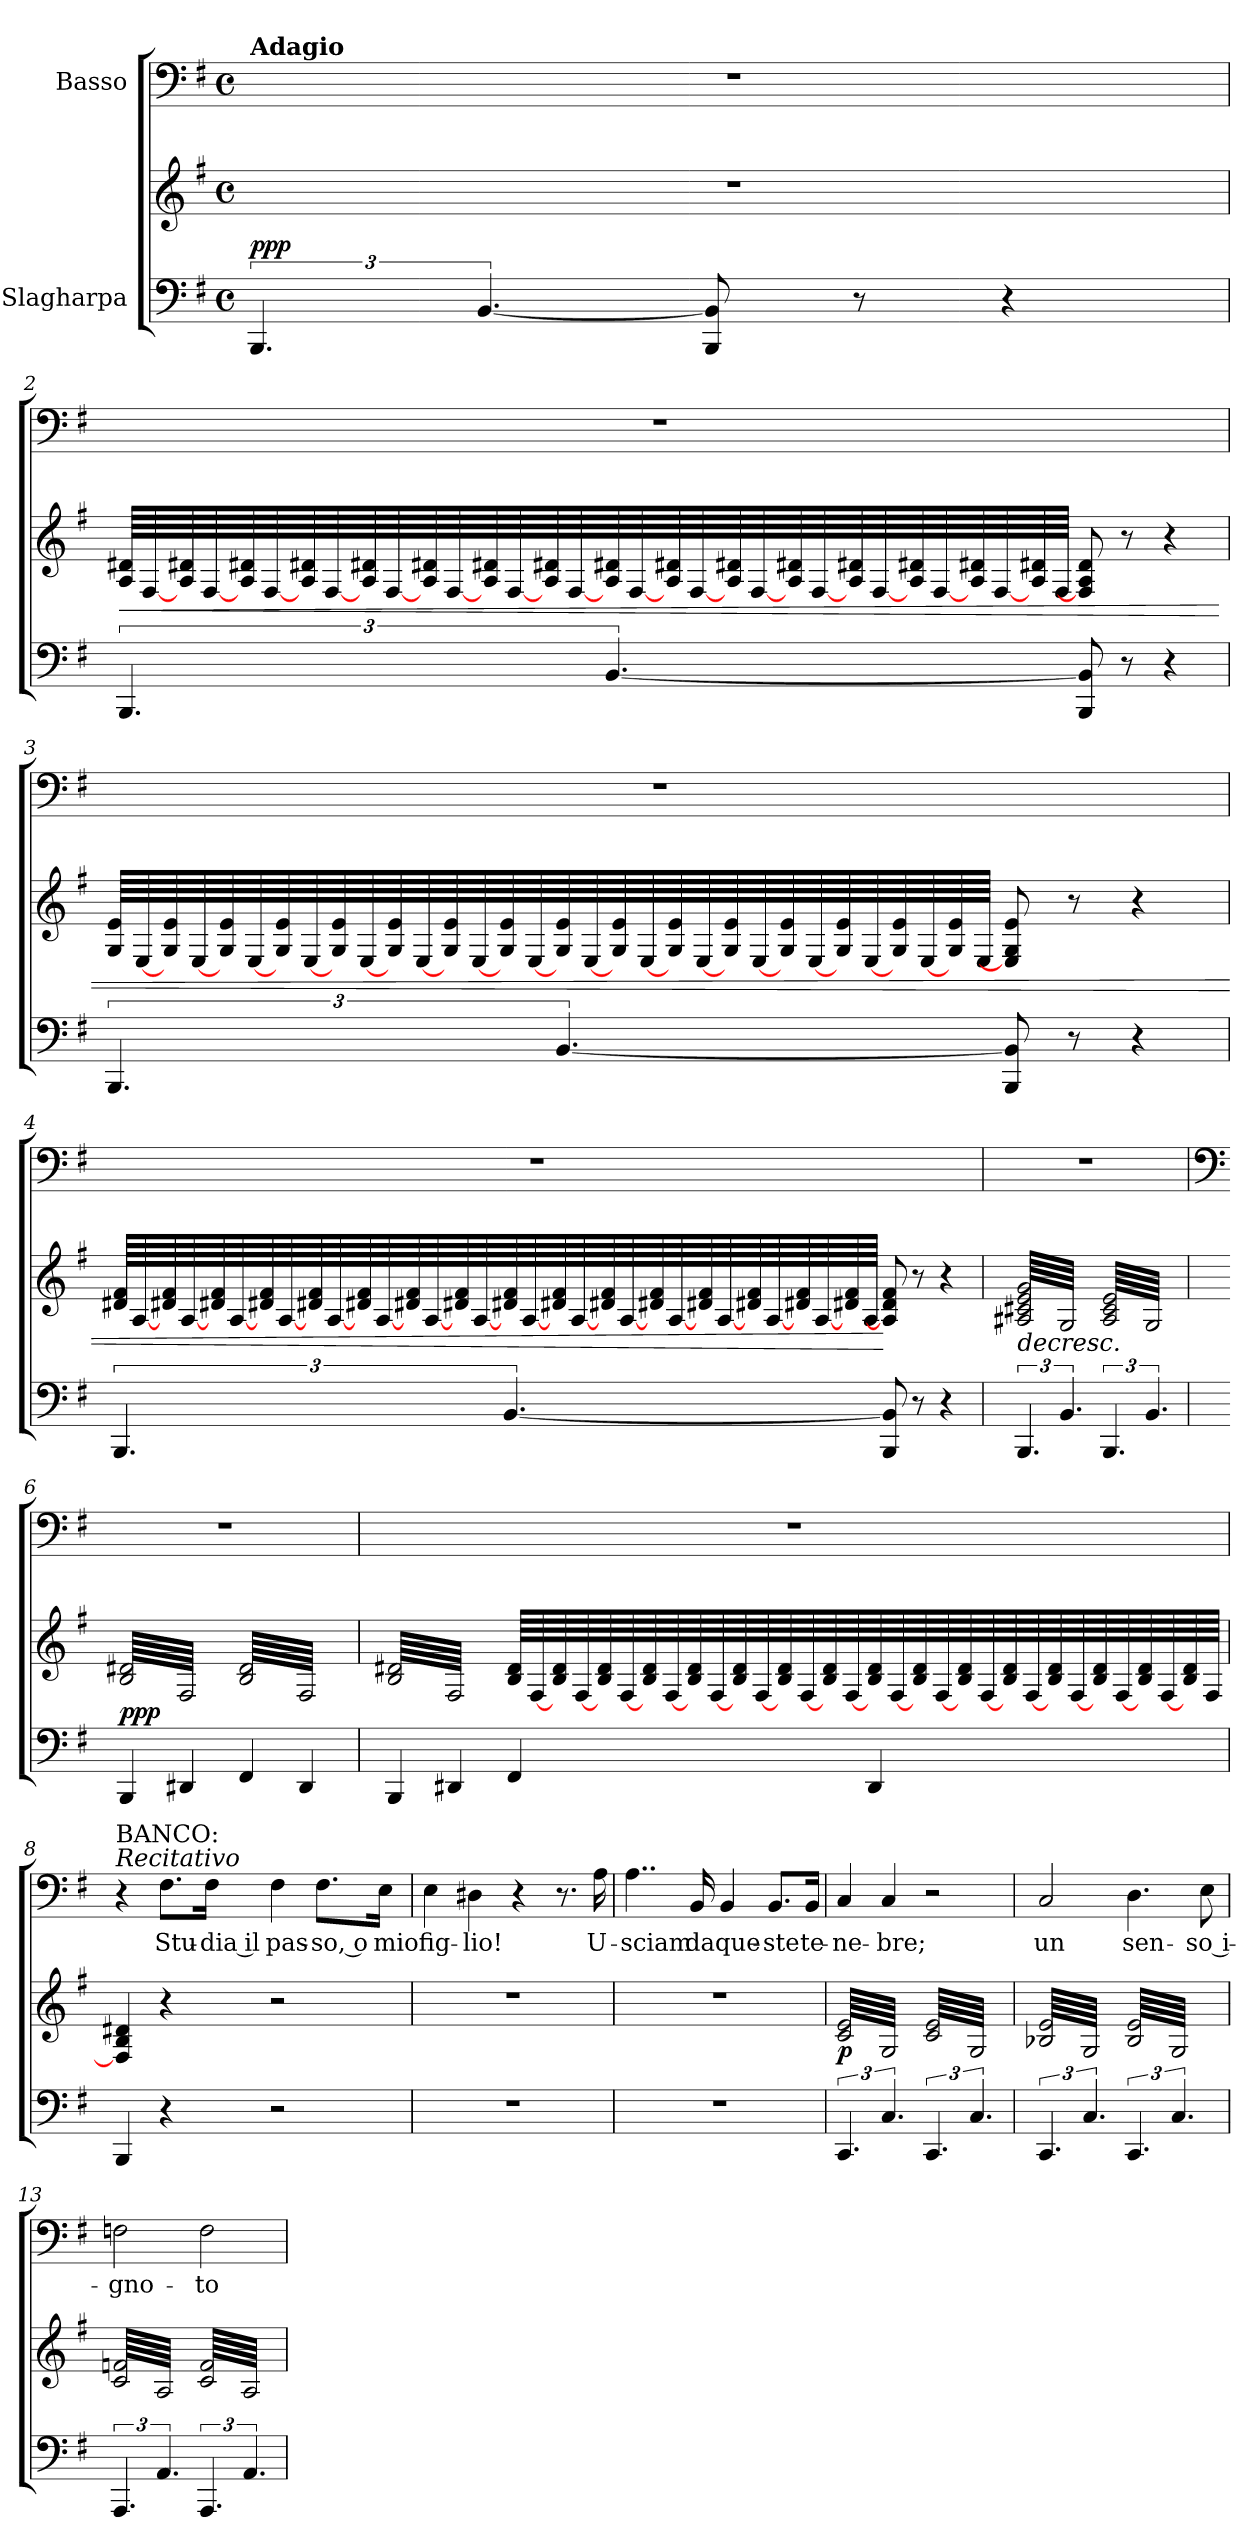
**kern	**kern	**dynam	**kern	**text
*part2	*part2	*part2	*part1	*part1
*staff3	*staff2	*staff2/3	*staff1	*staff1
*I"Slagharpa	*	*	*I"Basso	*
*clefF4	*clefG2	*	*clefF4	*
*k[f#]	*k[f#]	*	*k[f#]	*
*M4/4	*M4/4	*	*M4/4	*
*met(c)	*met(c)	*	*met(c)	*
*MM100	*MM100	*	*MM100	*
=1	=1	=1	=1	=1
!	!	!	!LO:TX:a:B:t=Adagio	!
!	!	!LO:DY:a=2	!	!
6.BBB/	1r	ppp	1r	.
[6.BB/	.	.	.	.
8BBB/ 8BB/]	.	.	.	.
8r	.	.	.	.
4r	.	.	.	.
=2	=2	=2	=2	=2
!	!	!LO:HP:b	!	!
*	*tremolo	*	*	*
6.BBB/	64A/ 64d#X/LLLL	<	1r	.
.	[64F#/	.	.	.
.	64A/ 64d#X/	.	.	.
.	[64F#/	.	.	.
.	64A/ 64d#X/	.	.	.
.	[64F#/	.	.	.
.	64A/ 64d#X/	.	.	.
.	[64F#/	.	.	.
.	64A/ 64d#X/	.	.	.
.	[64F#/	.	.	.
.	64A/ 64d#X/	.	.	.
.	[64F#/	.	.	.
.	64A/ 64d#X/	.	.	.
.	[64F#/	.	.	.
.	64A/ 64d#X/	.	.	.
.	[64F#/	.	.	.
[6.BB/	64A/ 64d#X/	.	.	.
.	[64F#/	.	.	.
.	64A/ 64d#X/	.	.	.
.	[64F#/	.	.	.
.	64A/ 64d#X/	.	.	.
.	[64F#/	.	.	.
.	64A/ 64d#X/	.	.	.
.	[64F#/	.	.	.
.	64A/ 64d#X/	.	.	.
.	[64F#/	.	.	.
.	64A/ 64d#X/	.	.	.
.	[64F#/	.	.	.
.	64A/ 64d#X/	.	.	.
.	[64F#/	.	.	.
.	64A/ 64d#X/	.	.	.
.	64F#/JJJJ	.	.	.
*	*Xtremolo	*	*	*
8BBB/ 8BB/]	8F#/] 8A/ 8d#/	.	.	.
.	.	.	.	.
.	.	.	.	.
.	.	.	.	.
.	.	.	.	.
.	.	.	.	.
.	.	.	.	.
.	.	.	.	.
8r	8r	.	.	.
.	.	.	.	.
.	.	.	.	.
.	.	.	.	.
.	.	.	.	.
.	.	.	.	.
.	.	.	.	.
.	.	.	.	.
4r	4r	.	.	.
=3	=3	=3	=3	=3
*	*tremolo	*	*	*
6.BBB/	64G/ 64e/LLLL	.	1r	.
.	[64E/	.	.	.
.	64G/ 64e/	.	.	.
.	[64E/	.	.	.
.	64G/ 64e/	.	.	.
.	[64E/	.	.	.
.	64G/ 64e/	.	.	.
.	[64E/	.	.	.
.	64G/ 64e/	.	.	.
.	[64E/	.	.	.
.	64G/ 64e/	.	.	.
.	[64E/	.	.	.
.	64G/ 64e/	.	.	.
.	[64E/	.	.	.
.	64G/ 64e/	.	.	.
.	[64E/	.	.	.
[6.BB/	64G/ 64e/	.	.	.
.	[64E/	.	.	.
.	64G/ 64e/	.	.	.
.	[64E/	.	.	.
.	64G/ 64e/	.	.	.
.	[64E/	.	.	.
.	64G/ 64e/	.	.	.
.	[64E/	.	.	.
.	64G/ 64e/	.	.	.
.	[64E/	.	.	.
.	64G/ 64e/	.	.	.
.	[64E/	.	.	.
.	64G/ 64e/	.	.	.
.	[64E/	.	.	.
.	64G/ 64e/	.	.	.
.	64E/JJJJ	.	.	.
*	*Xtremolo	*	*	*
8BBB/ 8BB/]	8E/] 8G/ 8e/	.	.	.
.	.	.	.	.
.	.	.	.	.
.	.	.	.	.
.	.	.	.	.
.	.	.	.	.
.	.	.	.	.
.	.	.	.	.
8r	8r	.	.	.
.	.	.	.	.
.	.	.	.	.
.	.	.	.	.
.	.	.	.	.
.	.	.	.	.
.	.	.	.	.
.	.	.	.	.
4r	4r	.	.	.
=4	=4	=4	=4	=4
*	*tremolo	*	*	*
6.BBB/	64d#X/ 64f#/LLLL	.	1r	.
.	[64A/	.	.	.
.	64d#X/ 64f#/	.	.	.
.	[64A/	.	.	.
.	64d#X/ 64f#/	.	.	.
.	[64A/	.	.	.
.	64d#X/ 64f#/	.	.	.
.	[64A/	.	.	.
.	64d#X/ 64f#/	.	.	.
.	[64A/	.	.	.
.	64d#X/ 64f#/	.	.	.
.	[64A/	.	.	.
.	64d#X/ 64f#/	.	.	.
.	[64A/	.	.	.
.	64d#X/ 64f#/	.	.	.
.	[64A/	.	.	.
[6.BB/	64d#X/ 64f#/	.	.	.
.	[64A/	.	.	.
.	64d#X/ 64f#/	.	.	.
.	[64A/	.	.	.
.	64d#X/ 64f#/	.	.	.
.	[64A/	.	.	.
.	64d#X/ 64f#/	.	.	.
.	[64A/	.	.	.
.	64d#X/ 64f#/	.	.	.
.	[64A/	.	.	.
.	64d#X/ 64f#/	.	.	.
.	[64A/	.	.	.
.	64d#X/ 64f#/	.	.	.
.	[64A/	.	.	.
.	64d#X/ 64f#/	.	.	.
.	64A/JJJJ	.	.	.
*	*Xtremolo	*	*	*
8BBB/ 8BB/]	8A/] 8d#/ 8f#/	[	.	.
.	.	.	.	.
.	.	.	.	.
.	.	.	.	.
.	.	.	.	.
.	.	.	.	.
.	.	.	.	.
.	.	.	.	.
8r	8r	.	.	.
.	.	.	.	.
.	.	.	.	.
.	.	.	.	.
.	.	.	.	.
.	.	.	.	.
.	.	.	.	.
.	.	.	.	.
4r	4r	.	.	.
=5	=5	=5	=5	=5
!	!	!LO:HP:b	!	!
*	*tremolo	*	*	*
6.BBB/	64A#X/ 64c#X/ 64e/ 64g/LLLL	>	1r	.
.	64G/	.	.	.
.	64A#X/ 64c#X/ 64e/ 64g/	.	.	.
.	64G/	.	.	.
.	64A#X/ 64c#X/ 64e/ 64g/	.	.	.
.	64G/	.	.	.
.	64A#X/ 64c#X/ 64e/ 64g/	.	.	.
.	64G/	.	.	.
.	64A#X/ 64c#X/ 64e/ 64g/	.	.	.
.	64G/	.	.	.
.	64A#X/ 64c#X/ 64e/ 64g/	.	.	.
.	64G/	.	.	.
.	64A#X/ 64c#X/ 64e/ 64g/	.	.	.
.	64G/	.	.	.
.	64A#X/ 64c#X/ 64e/ 64g/	.	.	.
.	64G/	.	.	.
6.BB/	64A#X/ 64c#X/ 64e/ 64g/	.	.	.
.	64G/	.	.	.
.	64A#X/ 64c#X/ 64e/ 64g/	.	.	.
.	64G/	.	.	.
.	64A#X/ 64c#X/ 64e/ 64g/	.	.	.
.	64G/	.	.	.
.	64A#X/ 64c#X/ 64e/ 64g/	.	.	.
.	64G/	.	.	.
.	64A#X/ 64c#X/ 64e/ 64g/	.	.	.
.	64G/	.	.	.
.	64A#X/ 64c#X/ 64e/ 64g/	.	.	.
.	64G/	.	.	.
.	64A#X/ 64c#X/ 64e/ 64g/	.	.	.
.	64G/	.	.	.
.	64A#X/ 64c#X/ 64e/ 64g/	.	.	.
.	64G/JJJJ	.	.	.
6.BBB/	64A#/ 64c#/ 64e/LLLL	.	.	.
.	64G/	.	.	.
.	64A#/ 64c#/ 64e/	.	.	.
.	64G/	.	.	.
.	64A#/ 64c#/ 64e/	.	.	.
.	64G/	.	.	.
.	64A#/ 64c#/ 64e/	.	.	.
.	64G/	.	.	.
.	64A#/ 64c#/ 64e/	.	.	.
.	64G/	.	.	.
.	64A#/ 64c#/ 64e/	.	.	.
.	64G/	.	.	.
.	64A#/ 64c#/ 64e/	.	.	.
.	64G/	.	.	.
.	64A#/ 64c#/ 64e/	.	.	.
.	64G/	.	.	.
6.BB/	64A#/ 64c#/ 64e/	.	.	.
.	64G/	.	.	.
.	64A#/ 64c#/ 64e/	.	.	.
.	64G/	.	.	.
.	64A#/ 64c#/ 64e/	.	.	.
.	64G/	.	.	.
.	64A#/ 64c#/ 64e/	.	.	.
.	64G/	.	.	.
.	64A#/ 64c#/ 64e/	.	.	.
.	64G/	.	.	.
.	64A#/ 64c#/ 64e/	.	.	.
.	64G/	.	.	.
.	64A#/ 64c#/ 64e/	.	.	.
.	64G/	.	.	.
.	64A#/ 64c#/ 64e/	.	.	.
.	64G/JJJJ	.	.	.
!!LO:LB:g=z
=6	=6	=6	=6	=6
*	*	*	*clefF4	*
!	!	!LO:DY:a=2	!	!
4BBB/	64B/ 64d#X/LLLL	ppp	1r	.
.	64F#/	.	.	.
.	64B/ 64d#X/	.	.	.
.	64F#/	.	.	.
.	64B/ 64d#X/	.	.	.
.	64F#/	.	.	.
.	64B/ 64d#X/	.	.	.
.	64F#/	.	.	.
.	64B/ 64d#X/	.	.	.
.	64F#/	.	.	.
.	64B/ 64d#X/	.	.	.
.	64F#/	.	.	.
.	64B/ 64d#X/	.	.	.
.	64F#/	.	.	.
.	64B/ 64d#X/	.	.	.
.	64F#/	.	.	.
4DD#X/	64B/ 64d#X/	.	.	.
.	64F#/	.	.	.
.	64B/ 64d#X/	.	.	.
.	64F#/	.	.	.
.	64B/ 64d#X/	.	.	.
.	64F#/	.	.	.
.	64B/ 64d#X/	.	.	.
.	64F#/	.	.	.
.	64B/ 64d#X/	.	.	.
.	64F#/	.	.	.
.	64B/ 64d#X/	.	.	.
.	64F#/	.	.	.
.	64B/ 64d#X/	.	.	.
.	64F#/	.	.	.
.	64B/ 64d#X/	.	.	.
.	64F#/JJJJ	.	.	.
4FF#/	64B/ 64d#/LLLL	.	.	.
.	64F#/	.	.	.
.	64B/ 64d#/	.	.	.
.	64F#/	.	.	.
.	64B/ 64d#/	.	.	.
.	64F#/	.	.	.
.	64B/ 64d#/	.	.	.
.	64F#/	.	.	.
.	64B/ 64d#/	.	.	.
.	64F#/	.	.	.
.	64B/ 64d#/	.	.	.
.	64F#/	.	.	.
.	64B/ 64d#/	.	.	.
.	64F#/	.	.	.
.	64B/ 64d#/	.	.	.
.	64F#/	.	.	.
4DD#/	64B/ 64d#/	.	.	.
.	64F#/	.	.	.
.	64B/ 64d#/	.	.	.
.	64F#/	.	.	.
.	64B/ 64d#/	.	.	.
.	64F#/	.	.	.
.	64B/ 64d#/	.	.	.
.	64F#/	.	.	.
.	64B/ 64d#/	.	.	.
.	64F#/	.	.	.
.	64B/ 64d#/	.	.	.
.	64F#/	.	.	.
.	64B/ 64d#/	.	.	.
.	64F#/	.	.	.
.	64B/ 64d#/	.	.	.
.	64F#/JJJJ	.	.	.
.	.	]	.	.
=7	=7	=7	=7	=7
4BBB/	64B/ 64d#X/LLLL	.	1r	.
.	64F#/	.	.	.
.	64B/ 64d#X/	.	.	.
.	64F#/	.	.	.
.	64B/ 64d#X/	.	.	.
.	64F#/	.	.	.
.	64B/ 64d#X/	.	.	.
.	64F#/	.	.	.
.	64B/ 64d#X/	.	.	.
.	64F#/	.	.	.
.	64B/ 64d#X/	.	.	.
.	64F#/	.	.	.
.	64B/ 64d#X/	.	.	.
.	64F#/	.	.	.
.	64B/ 64d#X/	.	.	.
.	64F#/	.	.	.
4DD#X/	64B/ 64d#X/	.	.	.
.	64F#/	.	.	.
.	64B/ 64d#X/	.	.	.
.	64F#/	.	.	.
.	64B/ 64d#X/	.	.	.
.	64F#/	.	.	.
.	64B/ 64d#X/	.	.	.
.	64F#/	.	.	.
.	64B/ 64d#X/	.	.	.
.	64F#/	.	.	.
.	64B/ 64d#X/	.	.	.
.	64F#/	.	.	.
.	64B/ 64d#X/	.	.	.
.	64F#/	.	.	.
.	64B/ 64d#X/	.	.	.
.	64F#/JJJJ	.	.	.
4FF#/	64B/ 64d#/LLLL	.	.	.
.	[64F#/	.	.	.
.	64B/ 64d#/	.	.	.
.	[64F#/	.	.	.
.	64B/ 64d#/	.	.	.
.	[64F#/	.	.	.
.	64B/ 64d#/	.	.	.
.	[64F#/	.	.	.
.	64B/ 64d#/	.	.	.
.	[64F#/	.	.	.
.	64B/ 64d#/	.	.	.
.	[64F#/	.	.	.
.	64B/ 64d#/	.	.	.
.	[64F#/	.	.	.
.	64B/ 64d#/	.	.	.
.	[64F#/	.	.	.
4DD#/	64B/ 64d#/	.	.	.
.	[64F#/	.	.	.
.	64B/ 64d#/	.	.	.
.	[64F#/	.	.	.
.	64B/ 64d#/	.	.	.
.	[64F#/	.	.	.
.	64B/ 64d#/	.	.	.
.	[64F#/	.	.	.
.	64B/ 64d#/	.	.	.
.	[64F#/	.	.	.
.	64B/ 64d#/	.	.	.
.	[64F#/	.	.	.
.	64B/ 64d#/	.	.	.
.	[64F#/	.	.	.
.	64B/ 64d#/	.	.	.
.	64F#/JJJJ	.	.	.
*	*Xtremolo	*	*	*
=8	=8	=8	=8	=8
!	!	!	!LO:TX:a:i:t=Recitativo	!
!	!	!	!LO:TX:a:t=BANCO&colon;	!
4BBB/	4F#/] 4B/ 4d#X/	.	4r	.
.	.	.	.	.
.	.	.	.	.
.	.	.	.	.
.	.	.	.	.
.	.	.	.	.
.	.	.	.	.
.	.	.	.	.
.	.	.	.	.
.	.	.	.	.
.	.	.	.	.
.	.	.	.	.
.	.	.	.	.
.	.	.	.	.
.	.	.	.	.
.	.	.	.	.
!	!	!	!	!LO:LY:b
4r	4r	.	8.F#\L	Stu-
!	!	!	!	!LO:LY:b
.	.	.	16F#\Jk	-dia il
!	!	!	!	!LO:LY:b
2r	2r	.	4F#\	pas-
!	!	!	!	!LO:LY:b
.	.	.	8.F#\L	-so, o
!	!	!	!	!LO:LY:b
.	.	.	16E\Jk	mio
=9	=9	=9	=9	=9
!	!	!	!	!LO:LY:b
1r	1r	.	4E\	fig-
!	!	!	!	!LO:LY:b
.	.	.	4D#X\	-lio!
.	.	.	4r	.
.	.	.	8.r	.
!	!	!	!	!LO:LY:b
.	.	.	16A\	U-
=10	=10	=10	=10	=10
!	!	!	!	!LO:LY:b
1r	1r	.	4..A\	-sciam
!	!	!	!	!LO:LY:b
.	.	.	16BB/	da
!	!	!	!	!LO:LY:b
.	.	.	4BB/	que-
!	!	!	!	!LO:LY:b
.	.	.	8.BB/L	-ste
!	!	!	!	!LO:LY:b
.	.	.	16BB/Jk	te-
!!LO:LB:g=z
=11	=11	=11	=11	=11
!	!	!LO:DY:a=2	!	!LO:LY:b
*	*tremolo	*	*	*
6.CC/	64c/ 64e/LLLL	p	4C/	-ne-
.	64G/	.	.	.
.	64c/ 64e/	.	.	.
.	64G/	.	.	.
.	64c/ 64e/	.	.	.
.	64G/	.	.	.
.	64c/ 64e/	.	.	.
.	64G/	.	.	.
.	64c/ 64e/	.	.	.
.	64G/	.	.	.
.	64c/ 64e/	.	.	.
.	64G/	.	.	.
.	64c/ 64e/	.	.	.
.	64G/	.	.	.
.	64c/ 64e/	.	.	.
.	64G/	.	.	.
!	!	!	!	!LO:LY:b
6.C/	64c/ 64e/	.	4C/	-bre;
.	64G/	.	.	.
.	64c/ 64e/	.	.	.
.	64G/	.	.	.
.	64c/ 64e/	.	.	.
.	64G/	.	.	.
.	64c/ 64e/	.	.	.
.	64G/	.	.	.
.	64c/ 64e/	.	.	.
.	64G/	.	.	.
.	64c/ 64e/	.	.	.
.	64G/	.	.	.
.	64c/ 64e/	.	.	.
.	64G/	.	.	.
.	64c/ 64e/	.	.	.
.	64G/JJJJ	.	.	.
6.CC/	64c/ 64e/LLLL	.	2r	.
.	64G/	.	.	.
.	64c/ 64e/	.	.	.
.	64G/	.	.	.
.	64c/ 64e/	.	.	.
.	64G/	.	.	.
.	64c/ 64e/	.	.	.
.	64G/	.	.	.
.	64c/ 64e/	.	.	.
.	64G/	.	.	.
.	64c/ 64e/	.	.	.
.	64G/	.	.	.
.	64c/ 64e/	.	.	.
.	64G/	.	.	.
.	64c/ 64e/	.	.	.
.	64G/	.	.	.
6.C/	64c/ 64e/	.	.	.
.	64G/	.	.	.
.	64c/ 64e/	.	.	.
.	64G/	.	.	.
.	64c/ 64e/	.	.	.
.	64G/	.	.	.
.	64c/ 64e/	.	.	.
.	64G/	.	.	.
.	64c/ 64e/	.	.	.
.	64G/	.	.	.
.	64c/ 64e/	.	.	.
.	64G/	.	.	.
.	64c/ 64e/	.	.	.
.	64G/	.	.	.
.	64c/ 64e/	.	.	.
.	64G/JJJJ	.	.	.
=12	=12	=12	=12	=12
!	!	!	!	!LO:LY:b
6.CC/	64B-X/ 64e/LLLL	.	2C/	un
.	64G/	.	.	.
.	64B-X/ 64e/	.	.	.
.	64G/	.	.	.
.	64B-X/ 64e/	.	.	.
.	64G/	.	.	.
.	64B-X/ 64e/	.	.	.
.	64G/	.	.	.
.	64B-X/ 64e/	.	.	.
.	64G/	.	.	.
.	64B-X/ 64e/	.	.	.
.	64G/	.	.	.
.	64B-X/ 64e/	.	.	.
.	64G/	.	.	.
.	64B-X/ 64e/	.	.	.
.	64G/	.	.	.
6.C/	64B-X/ 64e/	.	.	.
.	64G/	.	.	.
.	64B-X/ 64e/	.	.	.
.	64G/	.	.	.
.	64B-X/ 64e/	.	.	.
.	64G/	.	.	.
.	64B-X/ 64e/	.	.	.
.	64G/	.	.	.
.	64B-X/ 64e/	.	.	.
.	64G/	.	.	.
.	64B-X/ 64e/	.	.	.
.	64G/	.	.	.
.	64B-X/ 64e/	.	.	.
.	64G/	.	.	.
.	64B-X/ 64e/	.	.	.
.	64G/JJJJ	.	.	.
!	!	!	!	!LO:LY:b
6.CC/	64B-/ 64e/LLLL	.	4.D\	sen-
.	64G/	.	.	.
.	64B-/ 64e/	.	.	.
.	64G/	.	.	.
.	64B-/ 64e/	.	.	.
.	64G/	.	.	.
.	64B-/ 64e/	.	.	.
.	64G/	.	.	.
.	64B-/ 64e/	.	.	.
.	64G/	.	.	.
.	64B-/ 64e/	.	.	.
.	64G/	.	.	.
.	64B-/ 64e/	.	.	.
.	64G/	.	.	.
.	64B-/ 64e/	.	.	.
.	64G/	.	.	.
6.C/	64B-/ 64e/	.	.	.
.	64G/	.	.	.
.	64B-/ 64e/	.	.	.
.	64G/	.	.	.
.	64B-/ 64e/	.	.	.
.	64G/	.	.	.
.	64B-/ 64e/	.	.	.
.	64G/	.	.	.
!	!	!	!	!LO:LY:b
.	64B-/ 64e/	.	8E\	-so i-
.	64G/	.	.	.
.	64B-/ 64e/	.	.	.
.	64G/	.	.	.
.	64B-/ 64e/	.	.	.
.	64G/	.	.	.
.	64B-/ 64e/	.	.	.
.	64G/JJJJ	.	.	.
=13	=13	=13	=13	=13
!	!	!	!	!LO:LY:b
6.AAA/	64c/ 64fn/LLLL	.	2Fn\	-gno-
.	64A/	.	.	.
.	64c/ 64fn/	.	.	.
.	64A/	.	.	.
.	64c/ 64fn/	.	.	.
.	64A/	.	.	.
.	64c/ 64fn/	.	.	.
.	64A/	.	.	.
.	64c/ 64fn/	.	.	.
.	64A/	.	.	.
.	64c/ 64fn/	.	.	.
.	64A/	.	.	.
.	64c/ 64fn/	.	.	.
.	64A/	.	.	.
.	64c/ 64fn/	.	.	.
.	64A/	.	.	.
6.AA/	64c/ 64fn/	.	.	.
.	64A/	.	.	.
.	64c/ 64fn/	.	.	.
.	64A/	.	.	.
.	64c/ 64fn/	.	.	.
.	64A/	.	.	.
.	64c/ 64fn/	.	.	.
.	64A/	.	.	.
.	64c/ 64fn/	.	.	.
.	64A/	.	.	.
.	64c/ 64fn/	.	.	.
.	64A/	.	.	.
.	64c/ 64fn/	.	.	.
.	64A/	.	.	.
.	64c/ 64fn/	.	.	.
.	64A/JJJJ	.	.	.
!	!	!	!	!LO:LY:b
6.AAA/	64c/ 64f/LLLL	.	2F\	-to
.	64A/	.	.	.
.	64c/ 64f/	.	.	.
.	64A/	.	.	.
.	64c/ 64f/	.	.	.
.	64A/	.	.	.
.	64c/ 64f/	.	.	.
.	64A/	.	.	.
.	64c/ 64f/	.	.	.
.	64A/	.	.	.
.	64c/ 64f/	.	.	.
.	64A/	.	.	.
.	64c/ 64f/	.	.	.
.	64A/	.	.	.
.	64c/ 64f/	.	.	.
.	64A/	.	.	.
6.AA/	64c/ 64f/	.	.	.
.	64A/	.	.	.
.	64c/ 64f/	.	.	.
.	64A/	.	.	.
.	64c/ 64f/	.	.	.
.	64A/	.	.	.
.	64c/ 64f/	.	.	.
.	64A/	.	.	.
.	64c/ 64f/	.	.	.
.	64A/	.	.	.
.	64c/ 64f/	.	.	.
.	64A/	.	.	.
.	64c/ 64f/	.	.	.
.	64A/	.	.	.
.	64c/ 64f/	.	.	.
.	64A/JJJJ	.	.	.
*	*Xtremolo	*	*	*
.	.	.	.	.
.	.	.	.	.
.	.	.	.	.
.	.	.	.	.
.	.	.	.	.
.	.	.	.	.
.	.	.	.	.
.	.	.	.	.
.	.	.	.	.
.	.	.	.	.
.	.	.	.	.
.	.	.	.	.
.	.	.	.	.
.	.	.	.	.
.	.	.	.	.
.	.	.	.	.
=	=	=	=	=
*-	*-	*-	*-	*-
